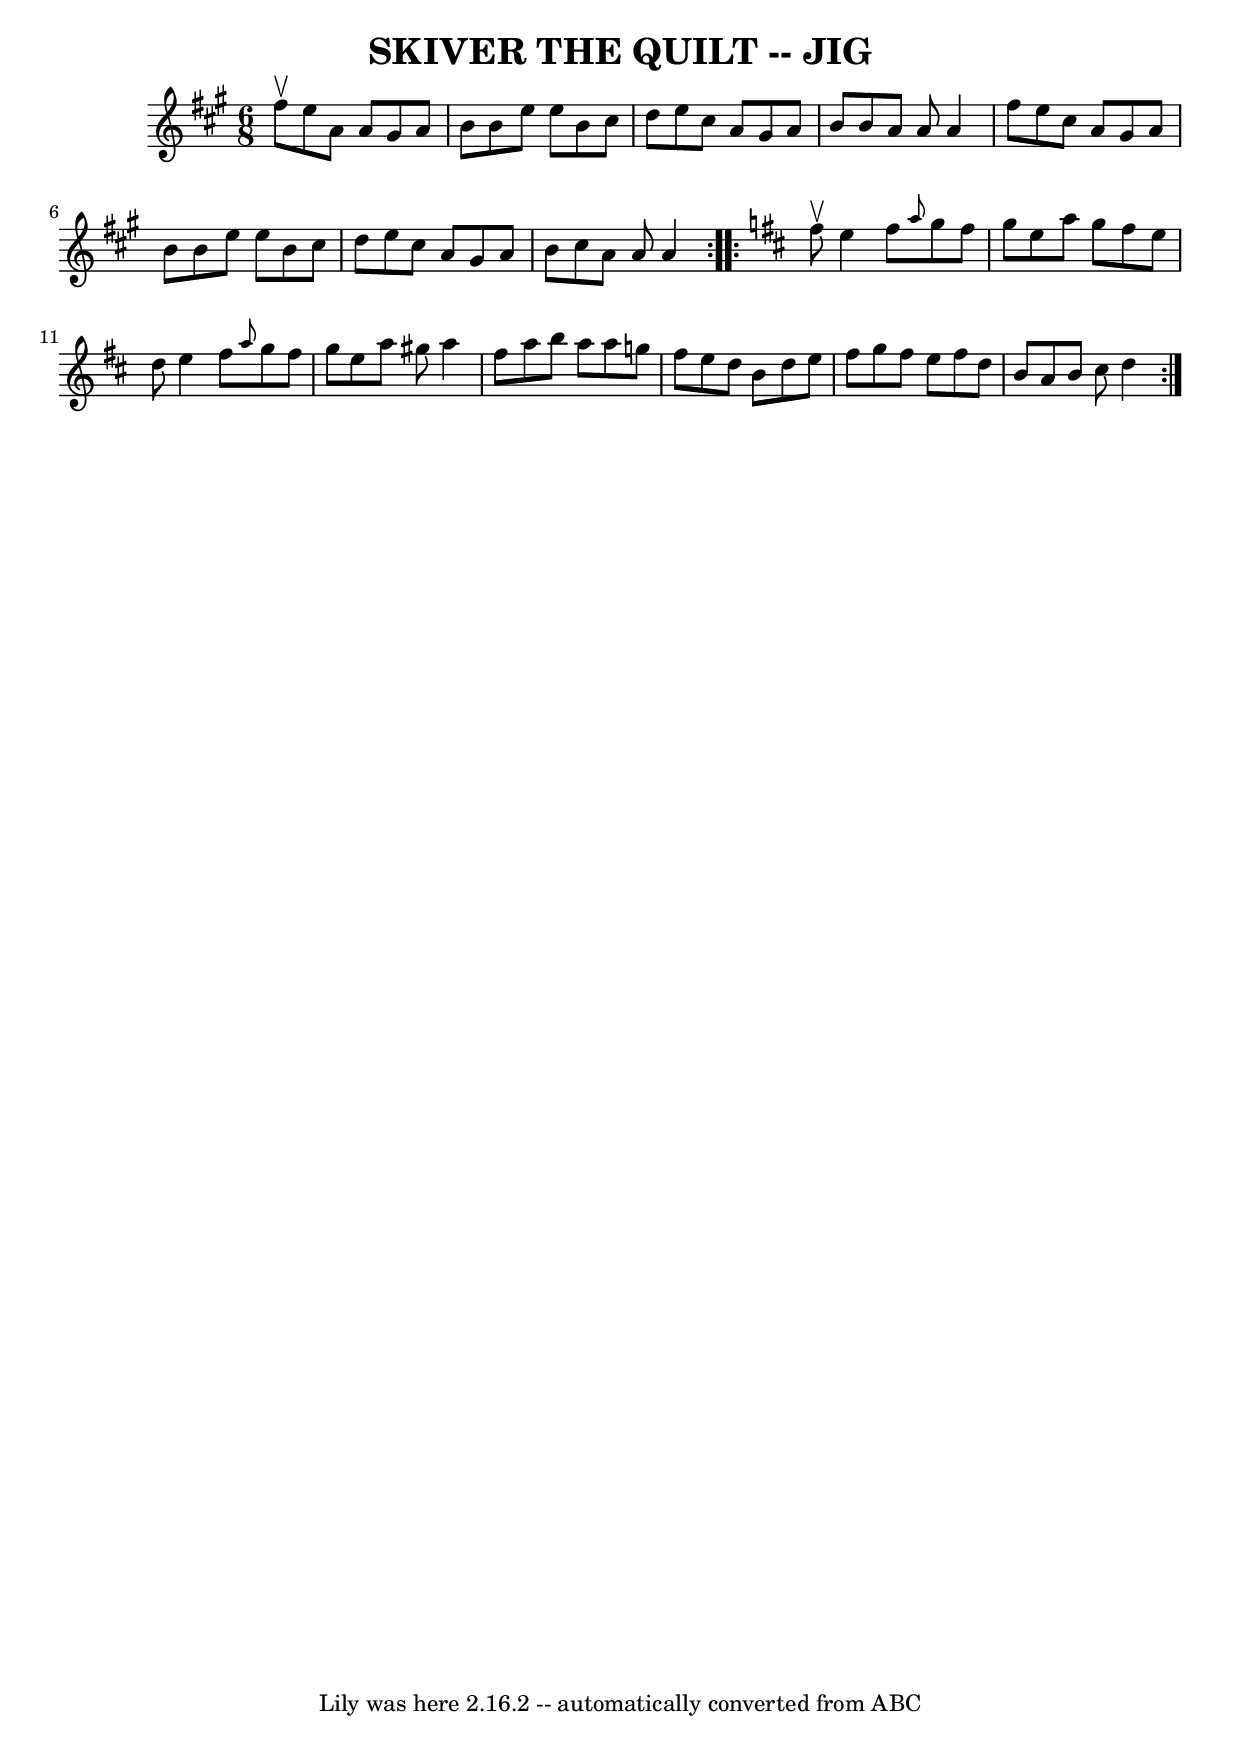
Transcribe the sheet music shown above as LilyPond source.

\version "2.16.2"
\include "Mammoth.ily"
\header {
  %% book = "Ryan's Mammoth Collection of Fiddle Tunes"
 crossRefNumber = "1"
 footnotes = ""
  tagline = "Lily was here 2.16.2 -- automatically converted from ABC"
  title = "SKIVER THE QUILT -- JIG"

}
voicedefault =  {



  \repeat volta 2 {

    \time 6/8 
    \key a \major fs''8^\upbow        |
 e''8 a'8 a'8 gs'8 a'8 b'8     |
 b'8 e''8 e''8 b'8 cs''8 d''8   |
 e''8 cs''8 a'8 gs'8 a'8 b'8    |
 b'8 a'8 a'8 a'4 fs''8         |
 e''8 cs''8 a'8 gs'8 a'8 b'8     |
 b'8 e''8 e''8 b'8 cs''8 d''8     |
 e''8 cs''8 a'8 gs'8 a'8 b'8    |
 cs''8    
 a'8 a'8 a'4    
  }   
  \key d \major
  
  \repeat volta 2 { fs''8^\upbow       |
 e''4 fs''8  \grace { a''8   			} g''8 fs''8 g''8      |
 e''8 a''8 g''8 fs''8 e''8 d''8    |
 e''4    
 fs''8  \grace { a''8   		   } g''8 fs''8 g''8     |
 e''8 a''8 gs''8 a''4 fs''8         |
 a''8 b''8 a''8 a''8 g''!8 fs''8     |
 e''8 d''8 b'8 d''8 e''8 fs''8     |
 g''8 fs''8 e''8 fs''8 d''8 b'8    |
 a'8    
 b'8 cs''8 d''4    
  }   

}

\score{
  <<

    \context Staff="default"
    {
      \voicedefault 
      
    }

  >>
  \layout {
    
  }
  \midi {
  }

}
